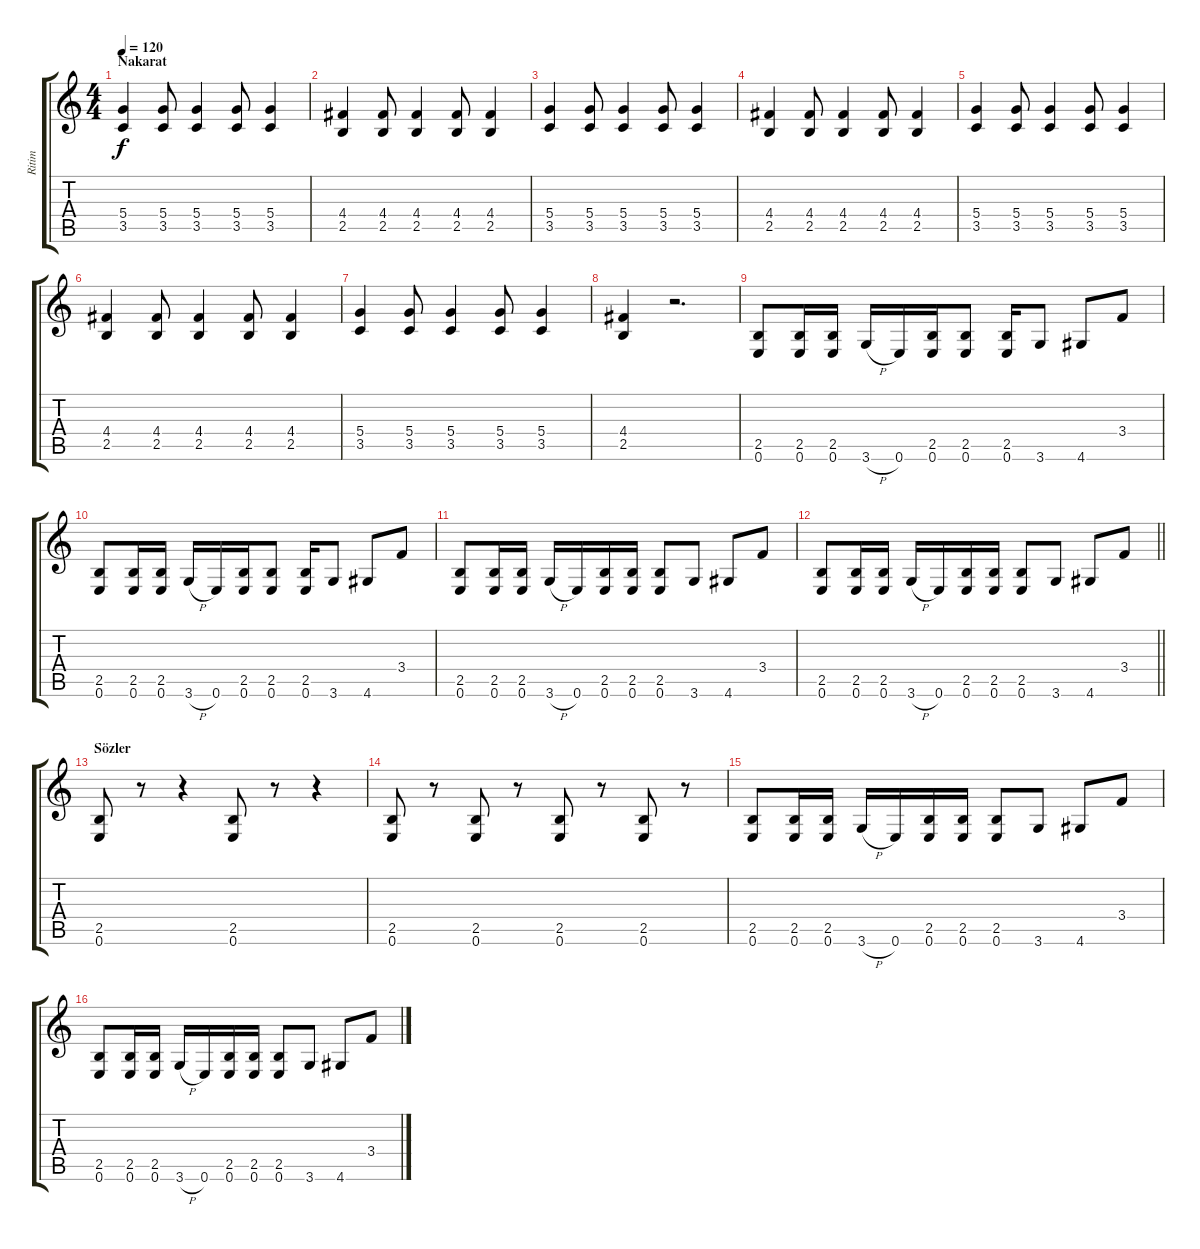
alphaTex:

\track ("Ritim" "Ritim") {instrument distortionguitar}
\staff {score tabs}
\tuning (E4 B3 G3 D3 A2 E2) {hide}
\ts (4 4)
\section ("" "Nakarat")
\tempo 120
\clef g2
\ks c
(5.4 3.5).4{dy f} (5.4 3.5).8 (5.4 3.5).4 (5.4 3.5).8 (5.4 3.5).4 |
(4.4 2.5).4 (4.4 2.5).8 (4.4 2.5).4 (4.4 2.5).8 (4.4 2.5).4 |
(5.4 3.5).4 (5.4 3.5).8 (5.4 3.5).4 (5.4 3.5).8 (5.4 3.5).4 |
(4.4 2.5).4 (4.4 2.5).8 (4.4 2.5).4 (4.4 2.5).8 (4.4 2.5).4 |
(5.4 3.5).4 (5.4 3.5).8 (5.4 3.5).4 (5.4 3.5).8 (5.4 3.5).4 |
(4.4 2.5).4 (4.4 2.5).8 (4.4 2.5).4 (4.4 2.5).8 (4.4 2.5).4 |
(5.4 3.5).4 (5.4 3.5).8 (5.4 3.5).4 (5.4 3.5).8 (5.4 3.5).4 |
(4.4 2.5).4 r.2{d} |
(2.5 0.6).8 (2.5 0.6).16 (2.5 0.6).16 3.6{h}.16 0.6.16 (2.5 0.6).16 (2.5 0.6).8 (2.5 0.6).16 3.6.8 4.6.8 3.4.8 |
(2.5 0.6).8 (2.5 0.6).16 (2.5 0.6).16 3.6{h}.16 0.6.16 (2.5 0.6).16 (2.5 0.6).8 (2.5 0.6).16 3.6.8 4.6.8 3.4.8 |
(2.5 0.6).8 (2.5 0.6).16 (2.5 0.6).16 3.6{h}.16 0.6.16 (2.5 0.6).16 (2.5 0.6).16 (2.5 0.6).8 3.6.8 4.6.8 3.4.8 |
\barLineRight lightlight
(2.5 0.6).8 (2.5 0.6).16 (2.5 0.6).16 3.6{h}.16 0.6.16 (2.5 0.6).16 (2.5 0.6).16 (2.5 0.6).8 3.6.8 4.6.8 3.4.8 |
\section ("" "Sözler")
(2.5 0.6).8 r.8 r.4 (2.5 0.6).8 r.8 r.4 |
(2.5 0.6).8 r.8 (2.5 0.6).8 r.8 (2.5 0.6).8 r.8 (2.5 0.6).8 r.8 |
(2.5 0.6).8 (2.5 0.6).16 (2.5 0.6).16 3.6{h}.16 0.6.16 (2.5 0.6).16 (2.5 0.6).16 (2.5 0.6).8 3.6.8 4.6.8 3.4.8 |
(2.5 0.6).8 (2.5 0.6).16 (2.5 0.6).16 3.6{h}.16 0.6.16 (2.5 0.6).16 (2.5 0.6).16 (2.5 0.6).8 3.6.8 4.6.8 3.4.8
